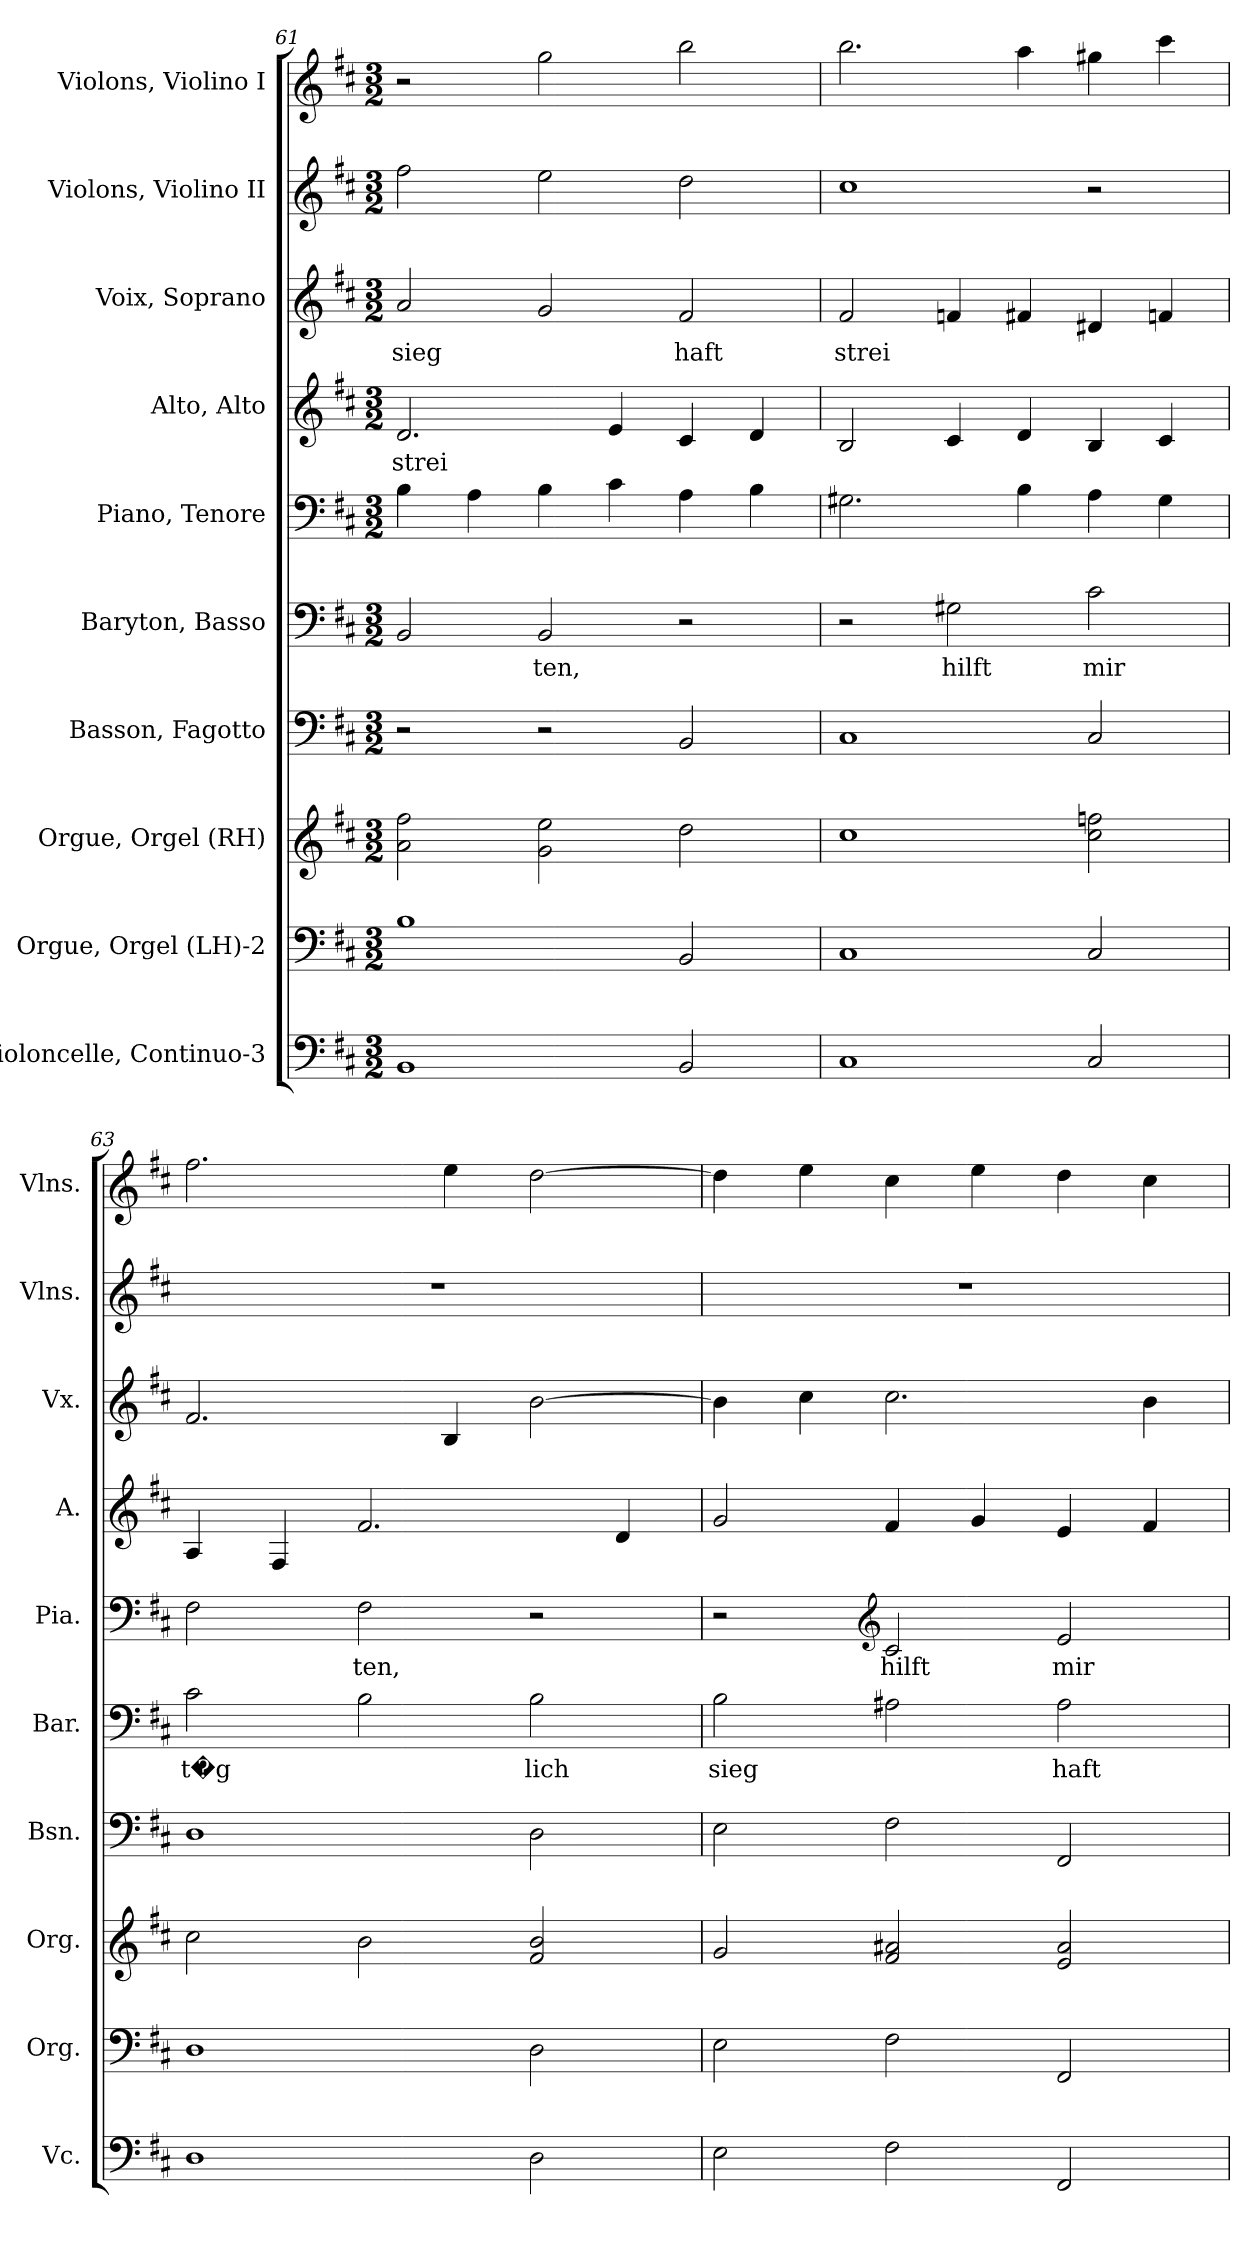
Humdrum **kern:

**kern	**kern	**kern	**kern	**kern	**text	**kern	**text	**kern	**text	**kern	**text	**kern	**kern
*part10	*part9	*part8	*part7	*part6	*part6	*part5	*part5	*part4	*part4	*part3	*part3	*part2	*part1
*staff10	*staff9	*staff8	*staff7	*staff6	*staff6	*staff5	*staff5	*staff4	*staff4	*staff3	*staff3	*staff2	*staff1
*I"Violoncelle, Continuo-3	*I"Orgue, Orgel (LH)-2	*I"Orgue, Orgel (RH)	*I"Basson, Fagotto	*I"Baryton, Basso	*	*I"Piano, Tenore	*	*I"Alto, Alto	*	*I"Voix, Soprano	*	*I"Violons, Violino II	*I"Violons, Violino I
*I'Vc.	*I'Org.	*I'Org.	*I'Bsn.	*I'Bar.	*	*I'Pia.	*	*I'A.	*	*I'Vx.	*	*I'Vlns.	*I'Vlns.
*clefF4	*clefF4	*clefG2	*clefF4	*clefF4	*	*clefF4	*	*clefG2	*	*clefG2	*	*clefG2	*clefG2
*k[f#c#]	*k[f#c#]	*k[f#c#]	*k[f#c#]	*k[f#c#]	*	*k[f#c#]	*	*k[f#c#]	*	*k[f#c#]	*	*k[f#c#]	*k[f#c#]
*M3/2	*M3/2	*M3/2	*M3/2	*M3/2	*	*M3/2	*	*M3/2	*	*M3/2	*	*M3/2	*M3/2
=61	=61	=61	=61	=61	=61	=61	=61	=61	=61	=61	=61	=61	=61
1BB	1B	2a\ 2ff#\	2r	2BB/	.	4B\	.	2.d/	strei	2a/	sieg	2ff#\	2r
.	.	.	.	.	.	4A\	.	.	.	.	.	.	.
.	.	2g\ 2ee\	2r	2BB/	ten,	4B\	.	.	.	2g/	.	2ee\	2gg\
.	.	.	.	.	.	4c#\	.	4e/	.	.	.	.	.
2BB/	2BB/	2dd\	2BB/	2r	.	4A\	.	4c#/	.	2f#/	haft	2dd\	2bb\
.	.	.	.	.	.	4B\	.	4d/	.	.	.	.	.
=62	=62	=62	=62	=62	=62	=62	=62	=62	=62	=62	=62	=62	=62
1C#	1C#	1cc#	1C#	2r	.	2.G#X\	.	2B/	.	2f#/	strei	1cc#	2.bb\
.	.	.	.	2G#X\	hilft	.	.	4c#/	.	4fn/	.	.	.
.	.	.	.	.	.	4B\	.	4d/	.	4f#X/	.	.	4aa\
2C#/	2C#/	2cc#\ 2ffn\	2C#/	2c#\	mir	4A\	.	4B/	.	4d#X/	.	2r	4gg#X\
.	.	.	.	.	.	4G#\	.	4c#/	.	4fn/	.	.	4ccc#\
!!LO:PB:g=z
=63	=63	=63	=63	=63	=63	=63	=63	=63	=63	=63	=63	=63	=63
1D	1D	2cc#\	1D	2c#\	t�g	2F#\	.	4A/	.	2.f#/	.	1.r	2.ff#\
.	.	.	.	.	.	.	.	4F#/	.	.	.	.	.
.	.	2b\	.	2B\	.	2F#\	ten,	2.f#/	.	.	.	.	.
.	.	.	.	.	.	.	.	.	.	4B/	.	.	4ee\
2D\	2D\	2f#/ 2b/	2D\	2B\	lich	2r	.	.	.	[2b\	.	.	[2dd\
.	.	.	.	.	.	.	.	4d/	.	.	.	.	.
=64	=64	=64	=64	=64	=64	=64	=64	=64	=64	=64	=64	=64	=64
2E\	2E\	2g/	2E\	2B\	sieg	2r	.	2g/	.	4b\]	.	1.r	4dd\]
.	.	.	.	.	.	.	.	.	.	4cc#\	.	.	4ee\
*	*	*	*	*	*	*clefG2	*	*	*	*	*	*	*
2F#\	2F#\	2f#/ 2a#X/	2F#\	2A#X\	.	2c#/	hilft	4f#/	.	2.cc#\	.	.	4cc#\
.	.	.	.	.	.	.	.	4g/	.	.	.	.	4ee\
2FF#/	2FF#/	2e/ 2a#/	2FF#/	2A#\	haft	2e/	mir	4e/	.	.	.	.	4dd\
.	.	.	.	.	.	.	.	4f#/	.	4b\	.	.	4cc#\
=	=	=	=	=	=	=	=	=	=	=	=	=	=
*-	*-	*-	*-	*-	*-	*-	*-	*-	*-	*-	*-	*-	*-
